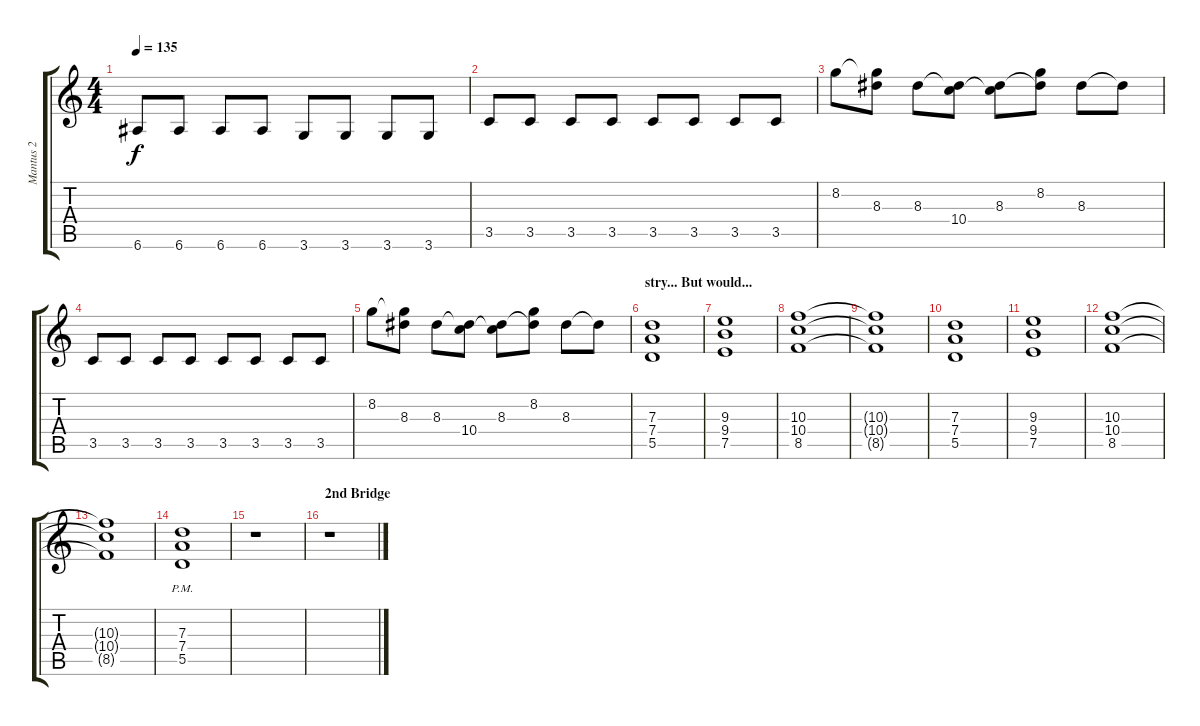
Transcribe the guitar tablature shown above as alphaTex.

\track ("Mantus 2" "Mantus 2") {instrument distortionguitar}
\staff {score tabs}
\tuning (E4 B3 G3 D3 A2 E2) {hide}
\ts (4 4)
\tempo 135
\clef g2
\ks c
6.6.8{dy f} 6.6.8 6.6.8 6.6.8 3.6.8 3.6.8 3.6.8 3.6.8 |
3.5.8 3.5.8 3.5.8 3.5.8 3.5.8 3.5.8 3.5.8 3.5.8 |
8.2.8 (8.2{t} 8.3).8 8.3.8 (8.3{t} 10.4).8 (8.3 10.4{t}).8 (8.2 8.3{t}).8 8.3.8 8.3{t}.8 |
3.5.8 3.5.8 3.5.8 3.5.8 3.5.8 3.5.8 3.5.8 3.5.8 |
8.2.8 (8.2{t} 8.3).8 8.3.8 (8.3{t} 10.4).8 (8.3 10.4{t}).8 (8.2 8.3{t}).8 8.3.8 8.3{t}.8 |
\section ("" "stry... But would...")
(7.3 7.4 5.5).1 |
(9.3 9.4 7.5).1 |
(10.3 10.4 8.5).1 |
(10.3{t} 10.4{t} 8.5{t}).1 |
(7.3 7.4 5.5).1 |
(9.3 9.4 7.5).1 |
(10.3 10.4 8.5).1 |
(10.3{t} 10.4{t} 8.5{t}).1 |
(7.3{pm} 7.4{pm} 5.5{pm}).1 |
r.1 |
\section ("" "2nd Bridge")
r.1
